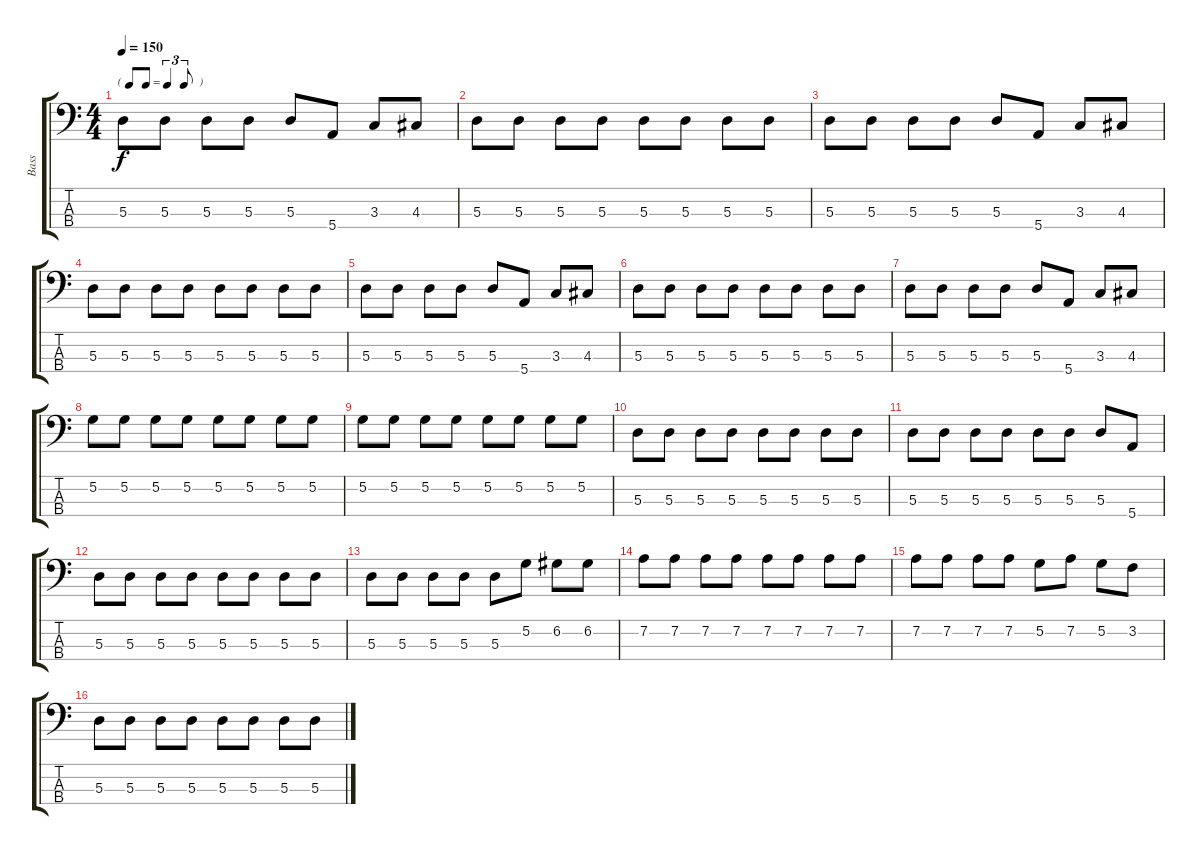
\track ("Bass" "Bass") {instrument electricbassfinger}
\staff {score tabs}
\tuning (G2 D2 A1 E1) {hide}
\ts (4 4)
\tf triplet8th
\tempo 150
\clef f4
\ks c
5.3.8{dy f} 5.3.8 5.3.8 5.3.8 5.3.8 5.4.8 3.3.8 4.3.8 |
5.3.8 5.3.8 5.3.8 5.3.8 5.3.8 5.3.8 5.3.8 5.3.8 |
5.3.8 5.3.8 5.3.8 5.3.8 5.3.8 5.4.8 3.3.8 4.3.8 |
5.3.8 5.3.8 5.3.8 5.3.8 5.3.8 5.3.8 5.3.8 5.3.8 |
5.3.8 5.3.8 5.3.8 5.3.8 5.3.8 5.4.8 3.3.8 4.3.8 |
5.3.8 5.3.8 5.3.8 5.3.8 5.3.8 5.3.8 5.3.8 5.3.8 |
5.3.8 5.3.8 5.3.8 5.3.8 5.3.8 5.4.8 3.3.8 4.3.8 |
5.2.8 5.2.8 5.2.8 5.2.8 5.2.8 5.2.8 5.2.8 5.2.8 |
5.2.8 5.2.8 5.2.8 5.2.8 5.2.8 5.2.8 5.2.8 5.2.8 |
5.3.8 5.3.8 5.3.8 5.3.8 5.3.8 5.3.8 5.3.8 5.3.8 |
5.3.8 5.3.8 5.3.8 5.3.8 5.3.8 5.3.8 5.3.8 5.4.8 |
5.3.8 5.3.8 5.3.8 5.3.8 5.3.8 5.3.8 5.3.8 5.3.8 |
5.3.8 5.3.8 5.3.8 5.3.8 5.3.8 5.2.8 6.2.8 6.2.8 |
7.2.8 7.2.8 7.2.8 7.2.8 7.2.8 7.2.8 7.2.8 7.2.8 |
7.2.8 7.2.8 7.2.8 7.2.8 5.2.8 7.2.8 5.2.8 3.2.8 |
5.3.8 5.3.8 5.3.8 5.3.8 5.3.8 5.3.8 5.3.8 5.3.8
